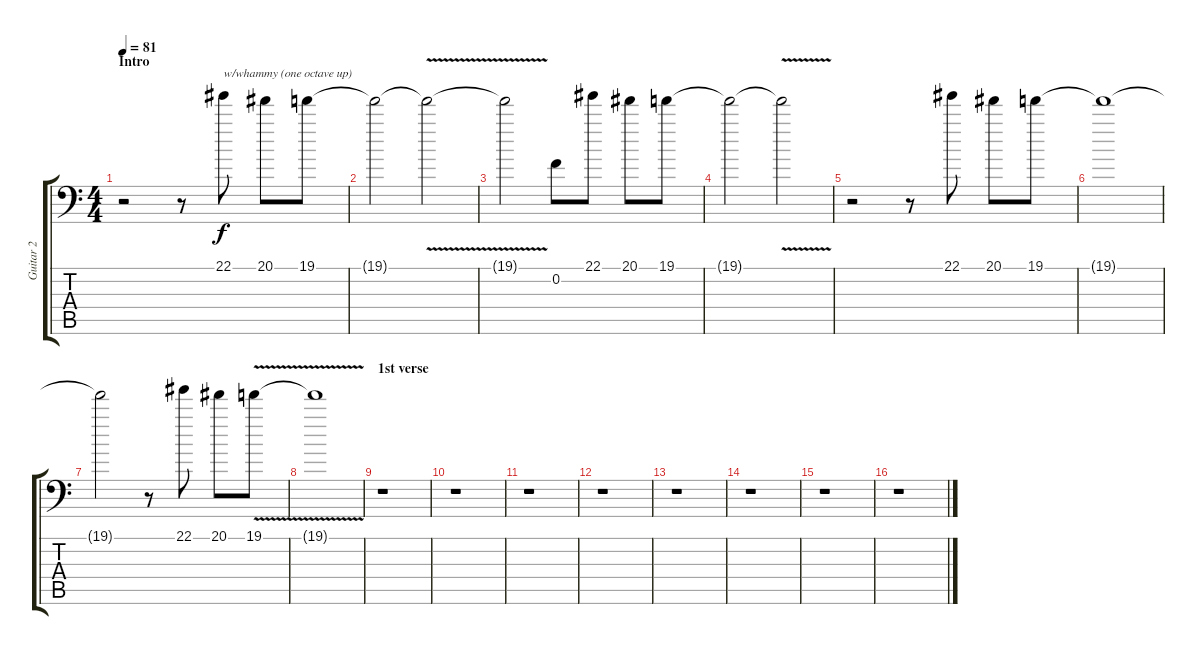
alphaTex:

\track ("Guitar 2" "Guitar 2") {instrument distortionguitar}
\staff {score tabs}
\tuning (Bb3 F3 Db3 Ab2 Eb2 Bb1) {hide}
\ts (4 4)
\section ("" "Intro")
\tempo 81
\clef f4
\ks c
r.2{dy f instrument distortionguitar} r.8 22.1.8{txt "w/whammy (one octave up)"} 20.1.8 19.1.8 |
19.1{t}.2 19.1{v t}.2 |
19.1{t}.2 0.2.8 22.1.8 20.1.8 19.1.8 |
19.1{t}.2 19.1{v t}.2 |
r.2 r.8 22.1.8 20.1.8 19.1.8 |
19.1{t}.1 |
19.1{t}.2 r.8 22.1.8 20.1.8 19.1{v}.8 |
19.1{t}.1 |
\section ("" "1st verse")
r.1 |
r.1 |
r.1 |
r.1 |
r.1 |
r.1 |
r.1 |
r.1
